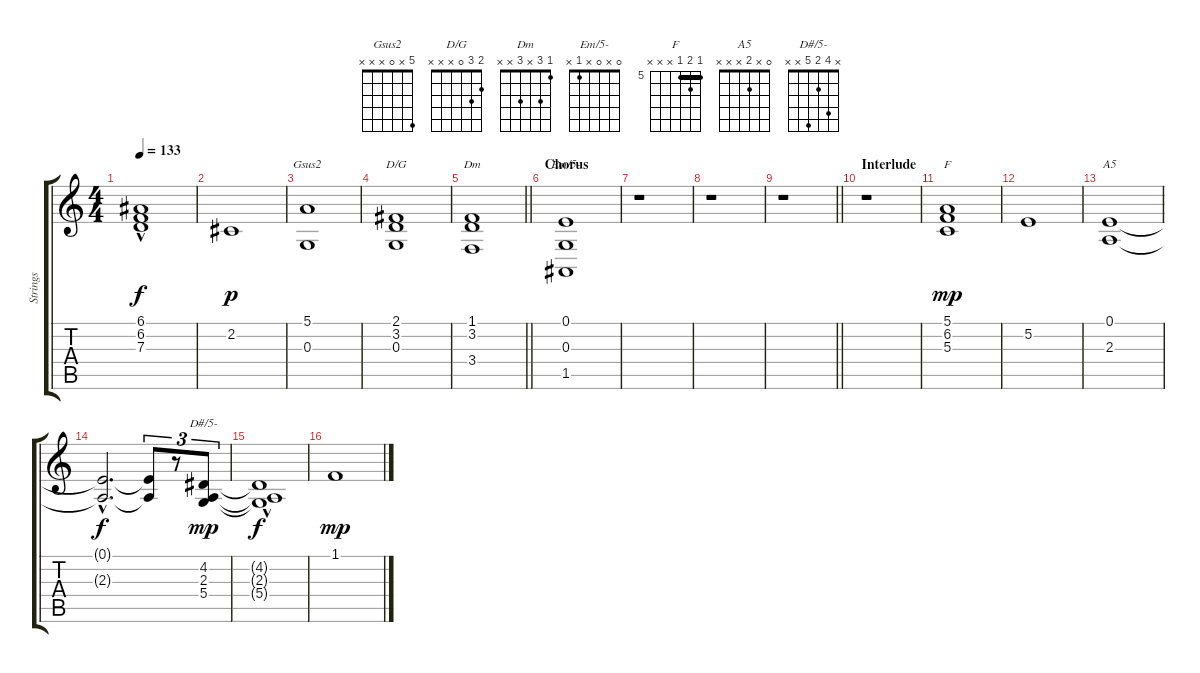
\track ("Strings" "Strings") {instrument stringensemble2}
\staff {score tabs}
\tuning (E4 B3 G3 D3 A2 E2) {hide}
\chord ("Gsus2" 5 x 0 x x x)
\chord ("D/G" 2 3 0 x x x)
\chord ("Dm" 1 3 x 3 x x)
\chord ("Em/5-" 0 x 0 x 1 x)
\chord ("F" 5 6 5 x x x) {firstfret 5 barre 5}
\chord ("A5" 0 x 2 x x x)
\chord ("D#/5-" x 4 2 5 x x)
\ts (4 4)
\tempo 133
\clef g2
\ks c
(6.1{t} 6.2{t} 7.3{hac t}).1{dy f} |
2.2.1{dy p} |
(5.1 0.3).1{ch "Gsus2"} |
(2.1 3.2 0.3).1{ch "D/G"} |
\barLineRight lightlight
(1.1 3.2 3.4).1{ch "Dm"} |
\section ("" "Chorus")
(0.1 0.3 1.5).1{ch "Em/5-"} |
r.1 |
r.1 |
\barLineRight lightlight
r.1 |
\section ("" "Interlude")
r.1 |
(5.1 6.2 5.3).1{ch "F" dy mp} |
5.2.1 |
(0.1 2.3).1{ch "A5"} |
(0.1{hac t} 2.3{hac t}).2{d dy f} (0.1{t} 2.3{t}).8{tu (3 2)} r.8{tu (3 2)} (4.2 2.3 5.4).8{tu (3 2) ch "D#/5-" dy mp} |
(4.2{hac t} 2.3{t} 5.4{t}).1{dy f} |
1.1.1{dy mp}
